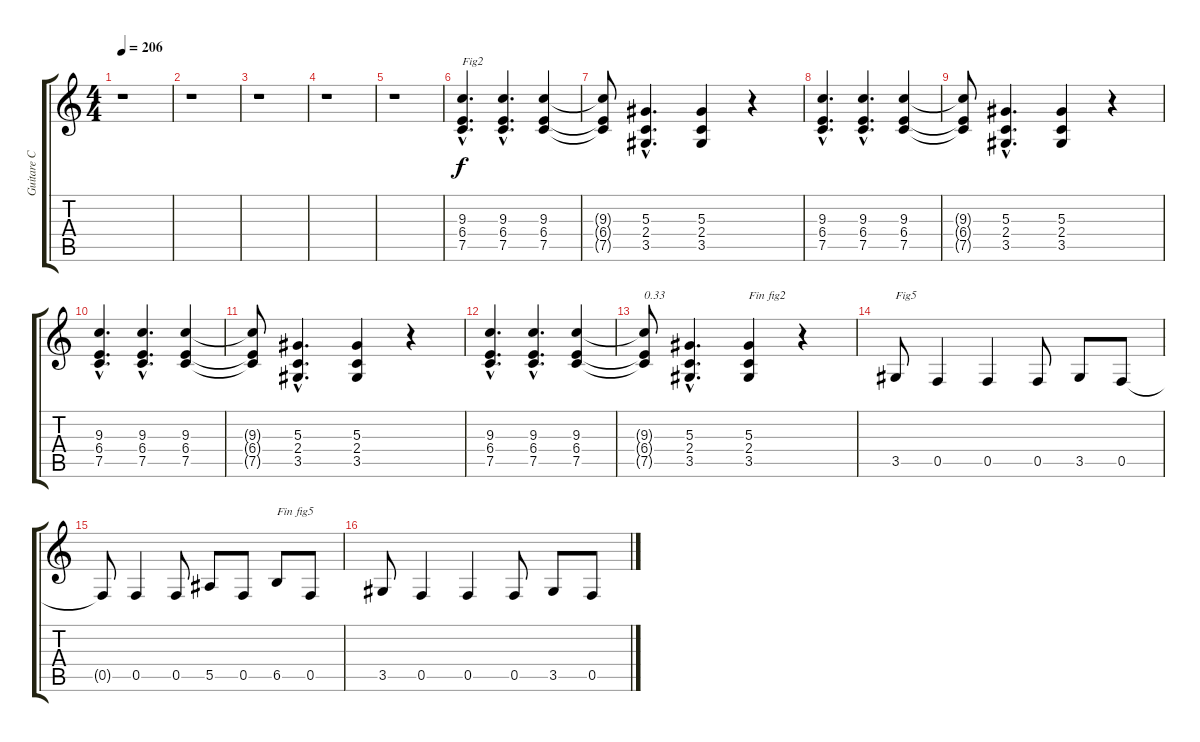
\track ("Guitare C" "Guitare C") {instrument overdrivenguitar}
\staff {score tabs}
\tuning (C4 G3 Eb3 Bb2 F2 C2) {hide}
\ts (4 4)
\tempo 206
\clef g2
\ks c
r.1{dy f} |
r.1 |
r.1 |
r.1 |
r.1 |
(9.3{hac} 6.4{hac} 7.5{hac}).4{d txt "Fig2"} (9.3{hac} 6.4{hac} 7.5{hac}).4{d} (9.3 6.4 7.5).4 |
(9.3{t} 6.4{t} 7.5{t}).8 (5.3{hac} 2.4{hac} 3.5{hac}).4{d} (5.3 2.4 3.5).4 r.4 |
(9.3{hac} 6.4{hac} 7.5{hac}).4{d} (9.3{hac} 6.4{hac} 7.5{hac}).4{d} (9.3 6.4 7.5).4 |
(9.3{t} 6.4{t} 7.5{t}).8 (5.3{hac} 2.4{hac} 3.5{hac}).4{d} (5.3 2.4 3.5).4 r.4 |
(9.3{hac} 6.4{hac} 7.5{hac}).4{d} (9.3{hac} 6.4{hac} 7.5{hac}).4{d} (9.3 6.4 7.5).4 |
(9.3{t} 6.4{t} 7.5{t}).8 (5.3{hac} 2.4{hac} 3.5{hac}).4{d} (5.3 2.4 3.5).4 r.4 |
(9.3{hac} 6.4{hac} 7.5{hac}).4{d} (9.3{hac} 6.4{hac} 7.5{hac}).4{d} (9.3 6.4 7.5).4 |
(9.3{t} 6.4{t} 7.5{t}).8{txt "0.33"} (5.3{hac} 2.4{hac} 3.5{hac}).4{d} (5.3 2.4 3.5).4{txt "Fin fig2"} r.4 |
3.5.8{txt "Fig5"} 0.5.4 0.5.4 0.5.8 3.5.8 0.5.8 |
0.5{t}.8 0.5.4 0.5.8 5.5.8 0.5.8 6.5.8{txt "Fin fig5"} 0.5.8 |
3.5.8 0.5.4 0.5.4 0.5.8 3.5.8 0.5.8
